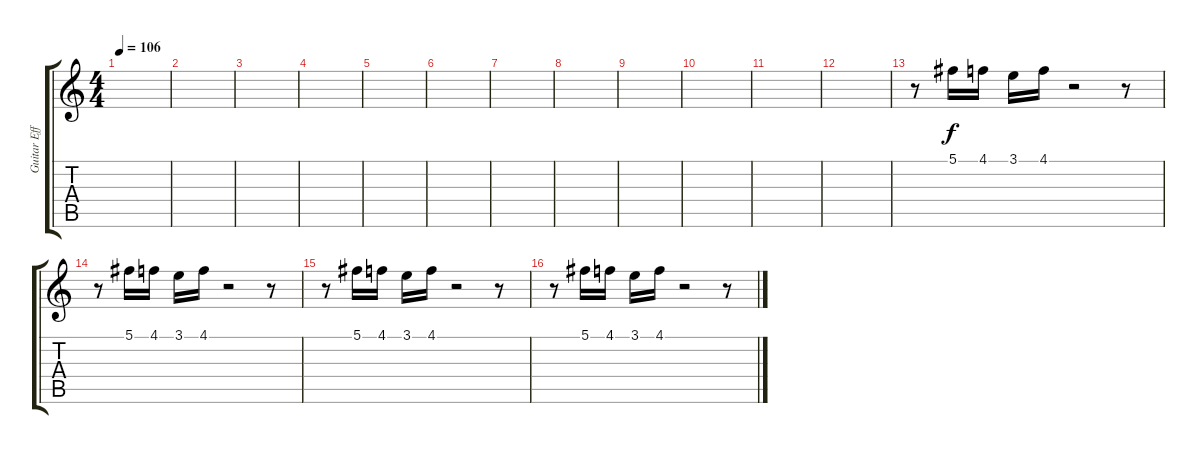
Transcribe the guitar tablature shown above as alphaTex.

\track ("Guitar Effect2" "Guitar Eff") {instrument electricguitarjazz}
\staff {score tabs}
\tuning (Db4 Ab3 E3 B2 Gb2 B1) {hide}
\ts (4 4)
\tempo 106
\clef g2
\ks c
|
|
|
|
|
|
|
|
|
|
|
|
r.8 5.1.16 4.1.16 3.1.16 4.1.16 r.2 r.8 |
r.8 5.1.16 4.1.16 3.1.16 4.1.16 r.2 r.8 |
r.8 5.1.16 4.1.16 3.1.16 4.1.16 r.2 r.8 |
r.8 5.1.16 4.1.16 3.1.16 4.1.16 r.2 r.8
